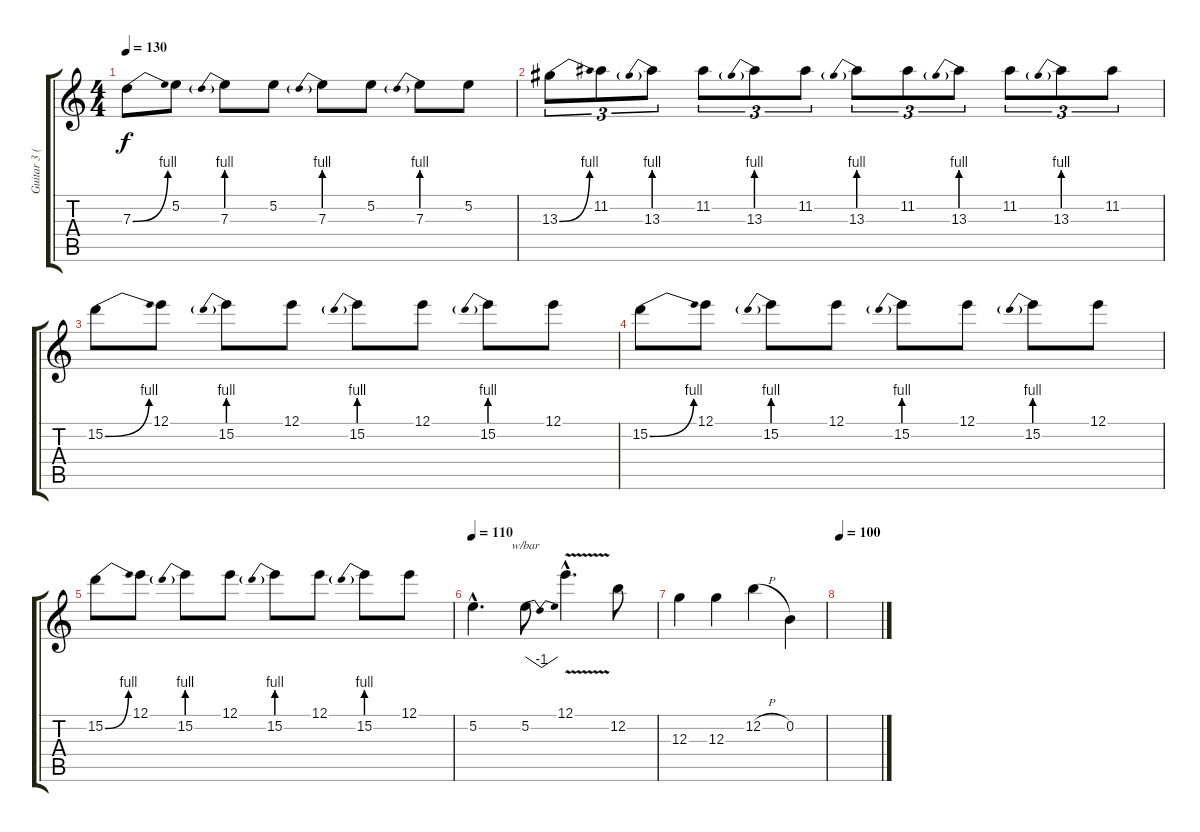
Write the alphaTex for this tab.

\track ("Guitar 3 (Solo)" "Guitar 3 (") {instrument distortionguitar}
\staff {score tabs}
\tuning (E4 B3 G3 D3 A2 E2) {hide}
\ts (4 4)
\tempo 130
\clef g2
\ks c
7.3{be (bend 0 0 60 4)}.8{dy f} 5.2.8 7.3{be (prebend 0 4 60 4)}.8 5.2.8 7.3{be (prebend 0 4 60 4)}.8 5.2.8 7.3{be (prebend 0 4 60 4)}.8 5.2.8 |
13.3{be (bend 0 0 60 4)}.8{tu (3 2)} 11.2.8{tu (3 2)} 13.3{be (prebend 0 4 60 4)}.8{tu (3 2)} 11.2.8{tu (3 2)} 13.3{be (prebend 0 4 60 4)}.8{tu (3 2)} 11.2.8{tu (3 2)} 13.3{be (prebend 0 4 60 4)}.8{tu (3 2)} 11.2.8{tu (3 2)} 13.3{be (prebend 0 4 60 4)}.8{tu (3 2)} 11.2.8{tu (3 2)} 13.3{be (prebend 0 4 60 4)}.8{tu (3 2)} 11.2.8{tu (3 2)} |
15.2{be (bend 0 0 60 4)}.8 12.1.8 15.2{be (prebend 0 4 60 4)}.8 12.1.8 15.2{be (prebend 0 4 60 4)}.8 12.1.8 15.2{be (prebend 0 4 60 4)}.8 12.1.8 |
15.2{be (bend 0 0 60 4)}.8 12.1.8 15.2{be (prebend 0 4 60 4)}.8 12.1.8 15.2{be (prebend 0 4 60 4)}.8 12.1.8 15.2{be (prebend 0 4 60 4)}.8 12.1.8 |
15.2{be (bend 0 0 60 4)}.8 12.1.8 15.2{be (prebend 0 4 60 4)}.8 12.1.8 15.2{be (prebend 0 4 60 4)}.8 12.1.8 15.2{be (prebend 0 4 60 4)}.8 12.1.8 |
\tempo 110
5.2{hac}.4{d} 5.2.8{tbe (dip default 0 0 30 -4 60 0)} 12.1{v hac}.4{d} 12.2.8 |
12.3.4 12.3.4 12.2{h}.4 0.2.4 |
\tempo 100
